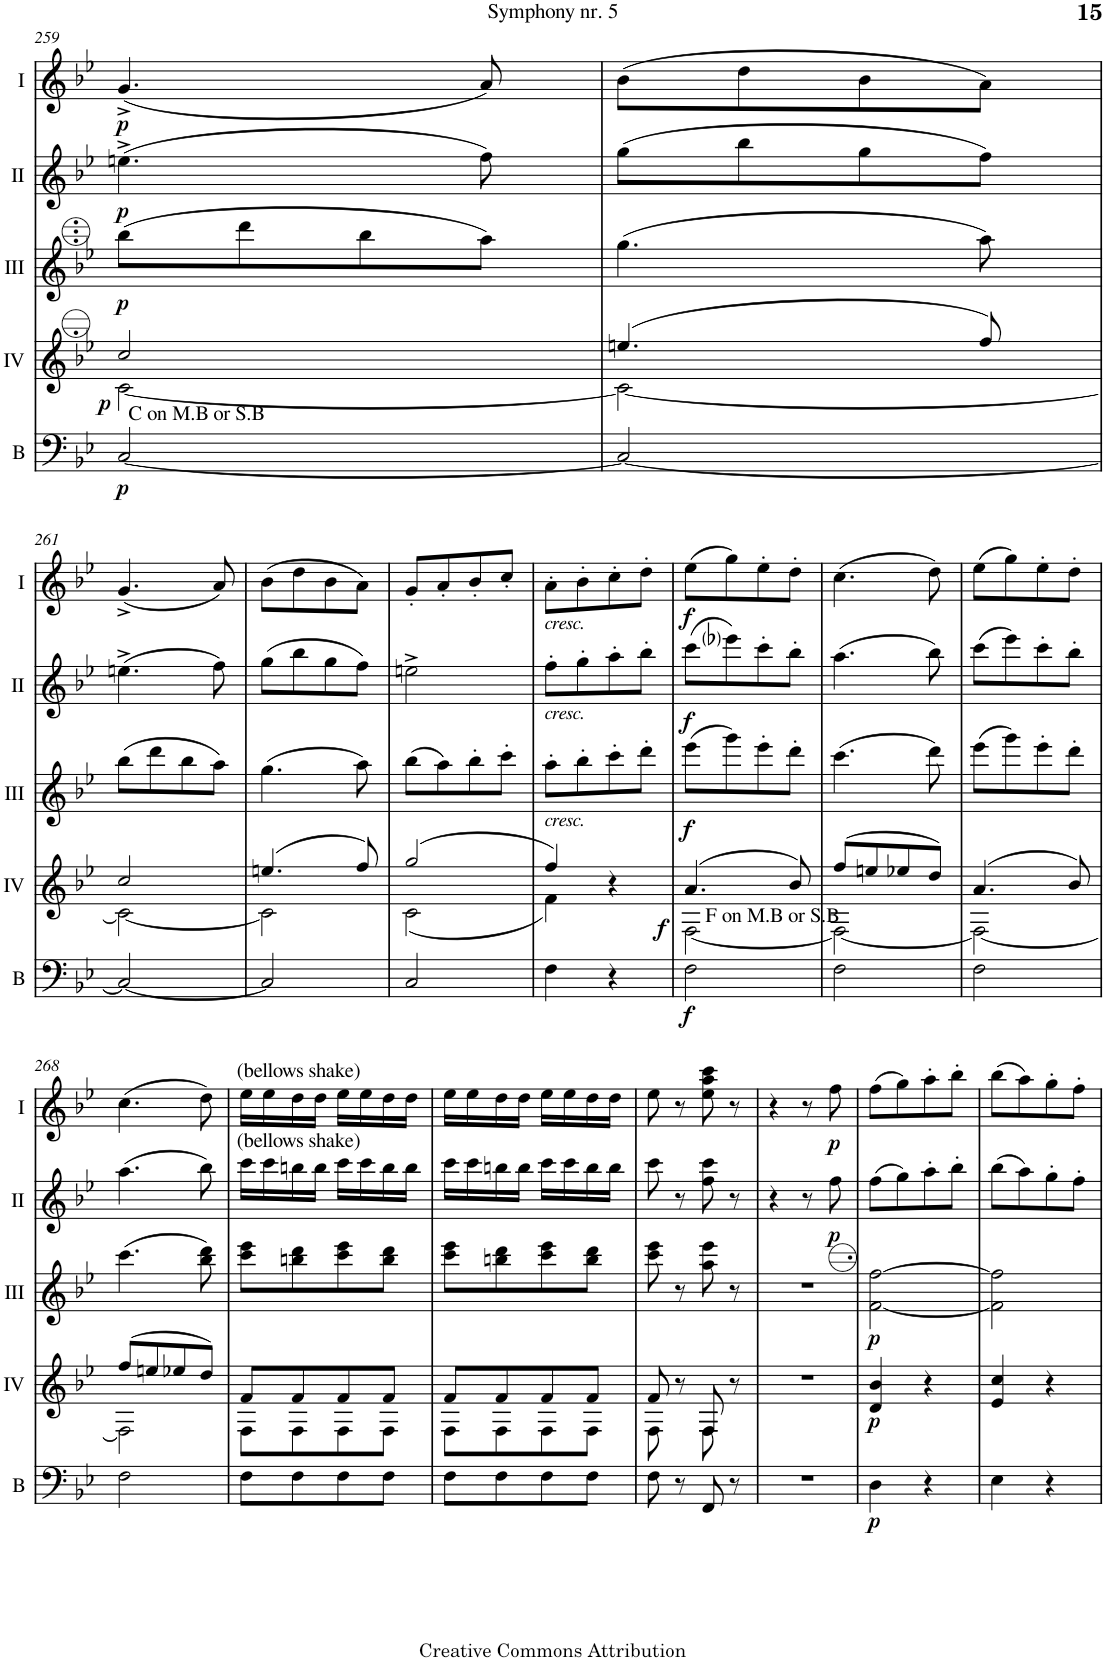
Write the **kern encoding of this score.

**kern	**dynam	**kern	**dynam	**kern	**dynam	**kern	**dynam	**kern	**dynam
*part5	*part5	*part4	*part4	*part3	*part3	*part2	*part2	*part1	*part1
*staff5	*staff5	*staff4	*staff4	*staff3	*staff3	*staff2	*staff2	*staff1	*staff1
*I"Bass	*	*I"Acc. 4	*	*I"Acc. 3	*	*I"Acc. 2	*	*I"Acc. 1	*
*I'B	*	*	*	*	*	*	*	*	*
!!LO:PB:g=z
*clefF4	*	*clefG2	*	*clefG2	*	*clefG2	*	*clefG2	*
*Trd7c12	*	*Trd7c12	*	*	*	*Trd7c12	*	*	*
*k[b-e-]	*	*k[b-e-]	*	*k[b-e-]	*	*k[b-e-]	*	*k[b-e-]	*
*M2/4	*	*M2/4	*	*M2/4	*	*M2/4	*	*M2/4	*
=259	=259	=259	=259	=259	=259	=259	=259	=259	=259
*	*	*^	*	*	*	*	*	*	*
!	!	!LO:TX:b:t=C on M.B or S.B	!	!	!	!	!	!	!	!
!	!LO:DY:b	!	!	!LO:DY:b	!	!LO:DY:b	!	!LO:DY:b	!	!LO:DY:b
[2C/	p	2cc/	[2c\	p	(8b-\L	p	(4.een^\	p	(4.g^/	p
.	.	.	.	.	8dd\	.	.	.	.	.
.	.	.	.	.	8b-\	.	.	.	.	.
.	.	.	.	.	8a\J)	.	8ff\)	.	8a/)	.
=260	=260	=260	=260	=260	=260	=260	=260	=260	=260	=260
2C/_	.	(4.een/	2c\_	.	(4.g\	.	(8gg\L	.	(8b-\L	.
.	.	.	.	.	.	.	8bb-\	.	8dd\	.
.	.	.	.	.	.	.	8gg\	.	8b-\	.
.	.	8ff/)	.	.	8a\)	.	8ff\J)	.	8a\J)	.
!!LO:LB:g=z
=261	=261	=261	=261	=261	=261	=261	=261	=261	=261	=261
2C/_	.	2cc/	2c\_	.	(8b-\L	.	(4.een^\	.	(4.g^/	.
.	.	.	.	.	8dd\	.	.	.	.	.
.	.	.	.	.	8b-\	.	.	.	.	.
.	.	.	.	.	8a\J)	.	8ff\)	.	8a/)	.
=262	=262	=262	=262	=262	=262	=262	=262	=262	=262	=262
2C/]	.	(4.een/	2c\]	.	(4.g\	.	(8gg\L	.	(8b-\L	.
.	.	.	.	.	.	.	8bb-\	.	8dd\	.
.	.	.	.	.	.	.	8gg\	.	8b-\	.
.	.	8ff/)	.	.	8a\)	.	8ff\J)	.	8a\J)	.
=263	=263	=263	=263	=263	=263	=263	=263	=263	=263	=263
2C/	.	(2gg/	(2c\	.	(8b-\L	.	2een^\	.	8g'/L	.
.	.	.	.	.	8a\)	.	.	.	8a'/	.
.	.	.	.	.	8b-'\	.	.	.	8b-'/	.
.	.	.	.	.	8cc'\J	.	.	.	8cc'/J	.
=264	=264	=264	=264	=264	=264	=264	=264	=264	=264	=264
!	!	!	!	!	!	!	!	!	!LO:TX:b:i:t=cresc.	!
!	!	!	!	!	!	!	!LO:TX:b:i:t=cresc.	!	!	!
!	!	!	!	!	!LO:TX:b:i:t=cresc.	!	!	!	!	!
4F\	.	4ff/)	4f\)	.	8a'\L	.	8ff'\L	.	8a'\L	.
.	.	.	.	.	8b-'\	.	8gg'\	.	8b-'\	.
4r	.	4r	4ryy	.	8cc'\	.	8aa'\	.	8cc'\	.
.	.	.	.	.	8dd'\J	.	8bb-'\J	.	8dd'\J	.
=265	=265	=265	=265	=265	=265	=265	=265	=265	=265	=265
!	!	!LO:TX:b:t=F on M.B or S.B	!	!	!	!	!	!	!	!
!	!LO:DY:b	!	!	!LO:DY:b	!	!LO:DY:b	!	!LO:DY:b	!	!LO:DY:b
2F\	f	(4.a/	[2F\	f	(8ee-\L	f	(8ccc\L	f	(8ee-\L	f
.	.	.	.	.	8gg\)	.	8eee-i\)	.	8gg\)	.
.	.	.	.	.	8ee-'\	.	8ccc'\	.	8ee-'\	.
.	.	8b-/)	.	.	8dd'\J	.	8bb-'\J	.	8dd'\J	.
=266	=266	=266	=266	=266	=266	=266	=266	=266	=266	=266
2F\	.	(8ff/L	2F\_	.	(4.cc\	.	(4.aa\	.	(4.cc\	.
.	.	8een/	.	.	.	.	.	.	.	.
.	.	8ee-X/	.	.	.	.	.	.	.	.
.	.	8dd/J)	.	.	8dd\)	.	8bb-\)	.	8dd\)	.
=267	=267	=267	=267	=267	=267	=267	=267	=267	=267	=267
2F\	.	(4.a/	2F\_	.	(8ee-\L	.	(8ccc\L	.	(8ee-\L	.
.	.	.	.	.	8gg\)	.	8eee-\)	.	8gg\)	.
.	.	.	.	.	8ee-'\	.	8ccc'\	.	8ee-'\	.
.	.	8b-/)	.	.	8dd'\J	.	8bb-'\J	.	8dd'\J	.
!!LO:LB:g=z
=268	=268	=268	=268	=268	=268	=268	=268	=268	=268	=268
2F\	.	(8ff/L	2F\]	.	(4.cc\	.	(4.aa\	.	(4.cc\	.
.	.	8een/	.	.	.	.	.	.	.	.
.	.	8ee-X/	.	.	.	.	.	.	.	.
.	.	8dd/J)	.	.	8b-\ 8dd\)	.	8bb-\)	.	8dd\)	.
=269	=269	=269	=269	=269	=269	=269	=269	=269	=269	=269
!	!	!	!	!	!	!	!	!	!LO:TX:a:t=(bellows shake)	!
!	!	!	!	!	!	!	!LO:TX:a:t=(bellows shake)	!	!	!
8F\L	.	8f/L	8F\L	.	8cc\ 8ee-\L	.	16ccc\LL	.	16ee-\LL	.
.	.	.	.	.	.	.	16ccc\	.	16ee-\	.
8F\	.	8f/	8F\	.	8bn\ 8dd\	.	16bbn\	.	16dd\	.
.	.	.	.	.	.	.	16bb\JJ	.	16dd\JJ	.
8F\	.	8f/	8F\	.	8cc\ 8ee-\	.	16ccc\LL	.	16ee-\LL	.
.	.	.	.	.	.	.	16ccc\	.	16ee-\	.
8F\J	.	8f/J	8F\J	.	8b\ 8dd\J	.	16bb\	.	16dd\	.
.	.	.	.	.	.	.	16bb\JJ	.	16dd\JJ	.
=270	=270	=270	=270	=270	=270	=270	=270	=270	=270	=270
8F\L	.	8f/L	8F\L	.	8cc\ 8ee-\L	.	16ccc\LL	.	16ee-\LL	.
.	.	.	.	.	.	.	16ccc\	.	16ee-\	.
8F\	.	8f/	8F\	.	8bn\ 8dd\	.	16bbn\	.	16dd\	.
.	.	.	.	.	.	.	16bb\JJ	.	16dd\JJ	.
8F\	.	8f/	8F\	.	8cc\ 8ee-\	.	16ccc\LL	.	16ee-\LL	.
.	.	.	.	.	.	.	16ccc\	.	16ee-\	.
8F\J	.	8f/J	8F\J	.	8b\ 8dd\J	.	16bb\	.	16dd\	.
.	.	.	.	.	.	.	16bb\JJ	.	16dd\JJ	.
=271	=271	=271	=271	=271	=271	=271	=271	=271	=271	=271
8F\	.	8f/	8F\	.	8cc\ 8ee-\	.	8ccc\	.	8ee-\	.
8r	.	8r	8ryy	.	8r	.	8r	.	8r	.
8FF/	.	8F/	8F\	.	8a\ 8ee-\	.	8ff\ 8ccc\	.	8ee-\ 8aa\ 8ccc\	.
8r	.	8r	8ryy	.	8r	.	8r	.	8r	.
*	*	*v	*v	*	*	*	*	*	*	*
=272	=272	=272	=272	=272	=272	=272	=272	=272	=272
2r	.	2r	.	2r	.	4r	.	4r	.
.	.	.	.	.	.	8r	.	8r	.
!	!	!	!	!	!	!	!LO:DY:b	!	!LO:DY:b
.	.	.	.	.	.	8ff\	p	8ff\	p
=273	=273	=273	=273	=273	=273	=273	=273	=273	=273
!	!LO:DY:b	!	!LO:DY:b	!	!LO:DY:b	!	!	!	!
4D\	p	4d/ 4b-/	p	[2f\ [2ff\	p	(8ff\L	.	(8ff\L	.
.	.	.	.	.	.	8gg\)	.	8gg\)	.
4r	.	4r	.	.	.	8aa'\	.	8aa'\	.
.	.	.	.	.	.	8bb-'\J	.	8bb-'\J	.
=274	=274	=274	=274	=274	=274	=274	=274	=274	=274
4E-\	.	4e-/ 4cc/	.	2f\] 2ff\]	.	(8bb-\L	.	(8bb-\L	.
.	.	.	.	.	.	8aa\)	.	8aa\)	.
4r	.	4r	.	.	.	8gg'\	.	8gg'\	.
.	.	.	.	.	.	8ff'\J	.	8ff'\J	.
=	=	=	=	=	=	=	=	=	=
*-	*-	*-	*-	*-	*-	*-	*-	*-	*-
